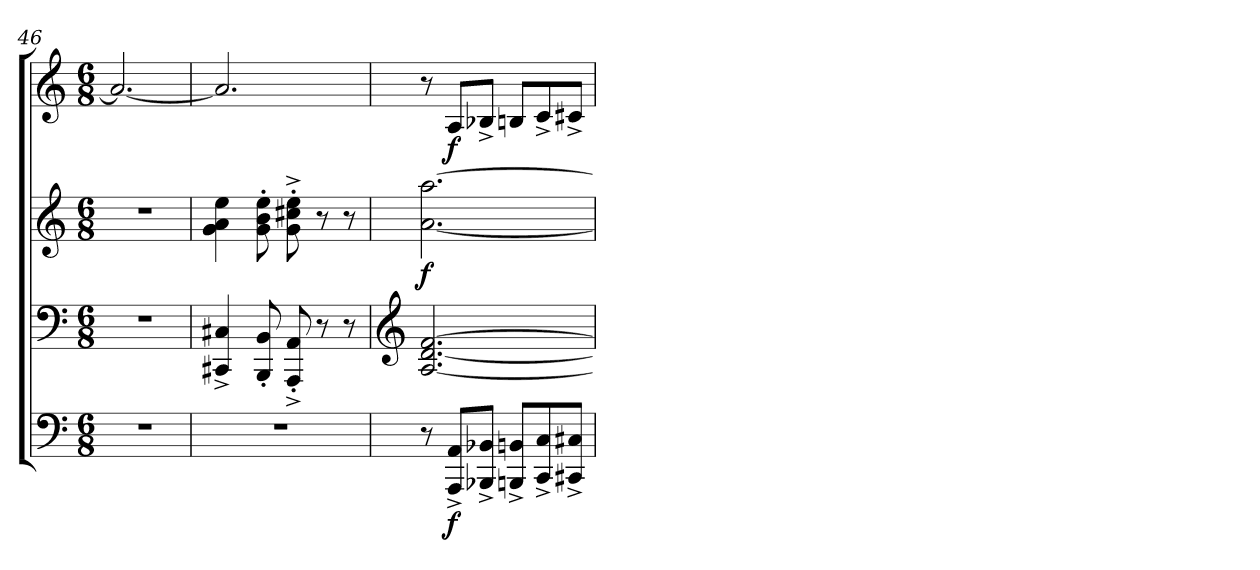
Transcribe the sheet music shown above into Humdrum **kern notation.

**kern	**dynam	**kern	**kern	**dynam	**kern	**dynam
*part3	*part3	*part2	*part2	*part2	*part1	*part1
*staff4	*staff4	*staff3	*staff2	*staff2/3	*staff1	*staff1
*clefF4	*	*clefF4	*clefG2	*	*clefG2	*
*k[]	*	*k[]	*k[]	*	*k[]	*
*M6/8	*	*M6/8	*M6/8	*	*M6/8	*
=46	=46	=46	=46	=46	=46	=46
2.r	.	2.r	2.r	.	2.a/_	.
=47	=47	=47	=47	=47	=47	=47
2.r	.	4CC#X/^> 4C#X/^>	4g\ 4a\ 4ee\	.	2.a/]	.
.	.	8BBB/'< 8BB/'<	8g\'> 8b\'> 8ee\'>	.	.	.
.	.	8AAA/'>^> 8AA/'>^>	8g\'>^> 8cc#X\'>^> 8ee\'>^>	.	.	.
.	.	8r	8r	.	.	.
.	.	8r	8r	.	.	.
=48	=48	=48	=48	=48	=48	=48
*	*	*clefG2	*	*	*	*
!	!	!	!	!LO:DY:b	!	!
8r	.	[<2.A/ [<2.d/ [>2.f/	[<2.a\ [>2.aa\	f	8r	.
!	!LO:DY:b	!	!	!	!	!LO:DY:b
8AAA/^> 8AA/^>L	f	.	.	.	8A/L	f
8BBB-X/^> 8BB-X/^>J	.	.	.	.	8B-X^>/J	.
8BBBn/^> 8BBn/^>L	.	.	.	.	8Bn/L	.
8CC/^> 8C/^>	.	.	.	.	8c^>/	.
8CC#X/^> 8C#X/^>J	.	.	.	.	8c#X^>/J	.
=	=	=	=	=	=	=
*-	*-	*-	*-	*-	*-	*-
